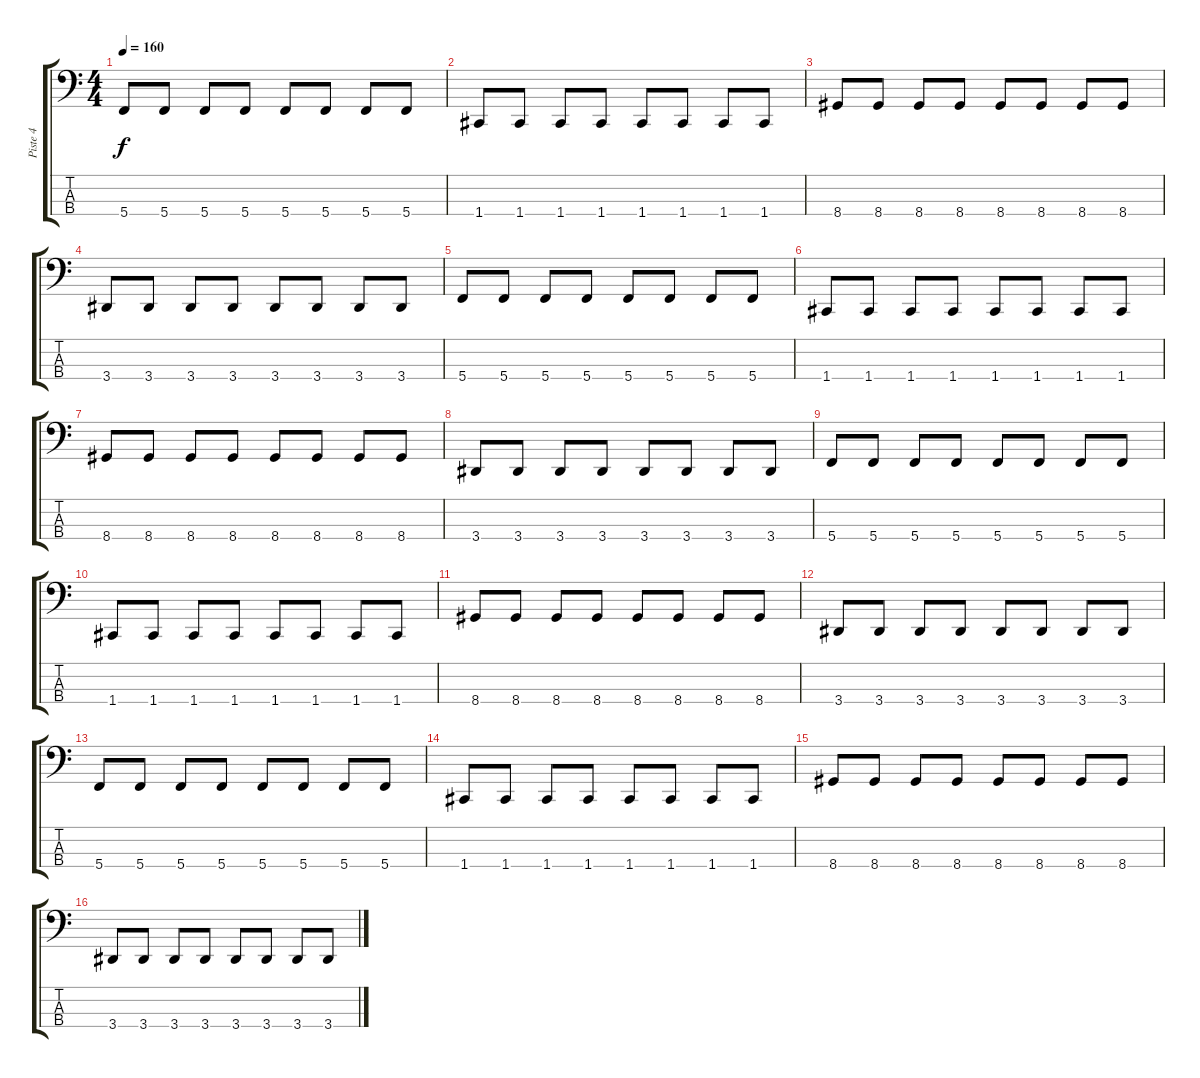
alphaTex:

\track ("Piste 4" "Piste 4") {instrument electricbassfinger}
\staff {score tabs}
\tuning (F2 C2 G1 C1) {hide}
\ts (4 4)
\tempo 160
\clef f4
\ks c
5.4.8{dy f} 5.4.8 5.4.8 5.4.8 5.4.8 5.4.8 5.4.8 5.4.8 |
1.4.8 1.4.8 1.4.8 1.4.8 1.4.8 1.4.8 1.4.8 1.4.8 |
8.4.8 8.4.8 8.4.8 8.4.8 8.4.8 8.4.8 8.4.8 8.4.8 |
3.4.8 3.4.8 3.4.8 3.4.8 3.4.8 3.4.8 3.4.8 3.4.8 |
5.4.8 5.4.8 5.4.8 5.4.8 5.4.8 5.4.8 5.4.8 5.4.8 |
1.4.8 1.4.8 1.4.8 1.4.8 1.4.8 1.4.8 1.4.8 1.4.8 |
8.4.8 8.4.8 8.4.8 8.4.8 8.4.8 8.4.8 8.4.8 8.4.8 |
3.4.8 3.4.8 3.4.8 3.4.8 3.4.8 3.4.8 3.4.8 3.4.8 |
5.4.8 5.4.8 5.4.8 5.4.8 5.4.8 5.4.8 5.4.8 5.4.8 |
1.4.8 1.4.8 1.4.8 1.4.8 1.4.8 1.4.8 1.4.8 1.4.8 |
8.4.8 8.4.8 8.4.8 8.4.8 8.4.8 8.4.8 8.4.8 8.4.8 |
3.4.8 3.4.8 3.4.8 3.4.8 3.4.8 3.4.8 3.4.8 3.4.8 |
5.4.8 5.4.8 5.4.8 5.4.8 5.4.8 5.4.8 5.4.8 5.4.8 |
1.4.8 1.4.8 1.4.8 1.4.8 1.4.8 1.4.8 1.4.8 1.4.8 |
8.4.8 8.4.8 8.4.8 8.4.8 8.4.8 8.4.8 8.4.8 8.4.8 |
3.4.8 3.4.8 3.4.8 3.4.8 3.4.8 3.4.8 3.4.8 3.4.8
